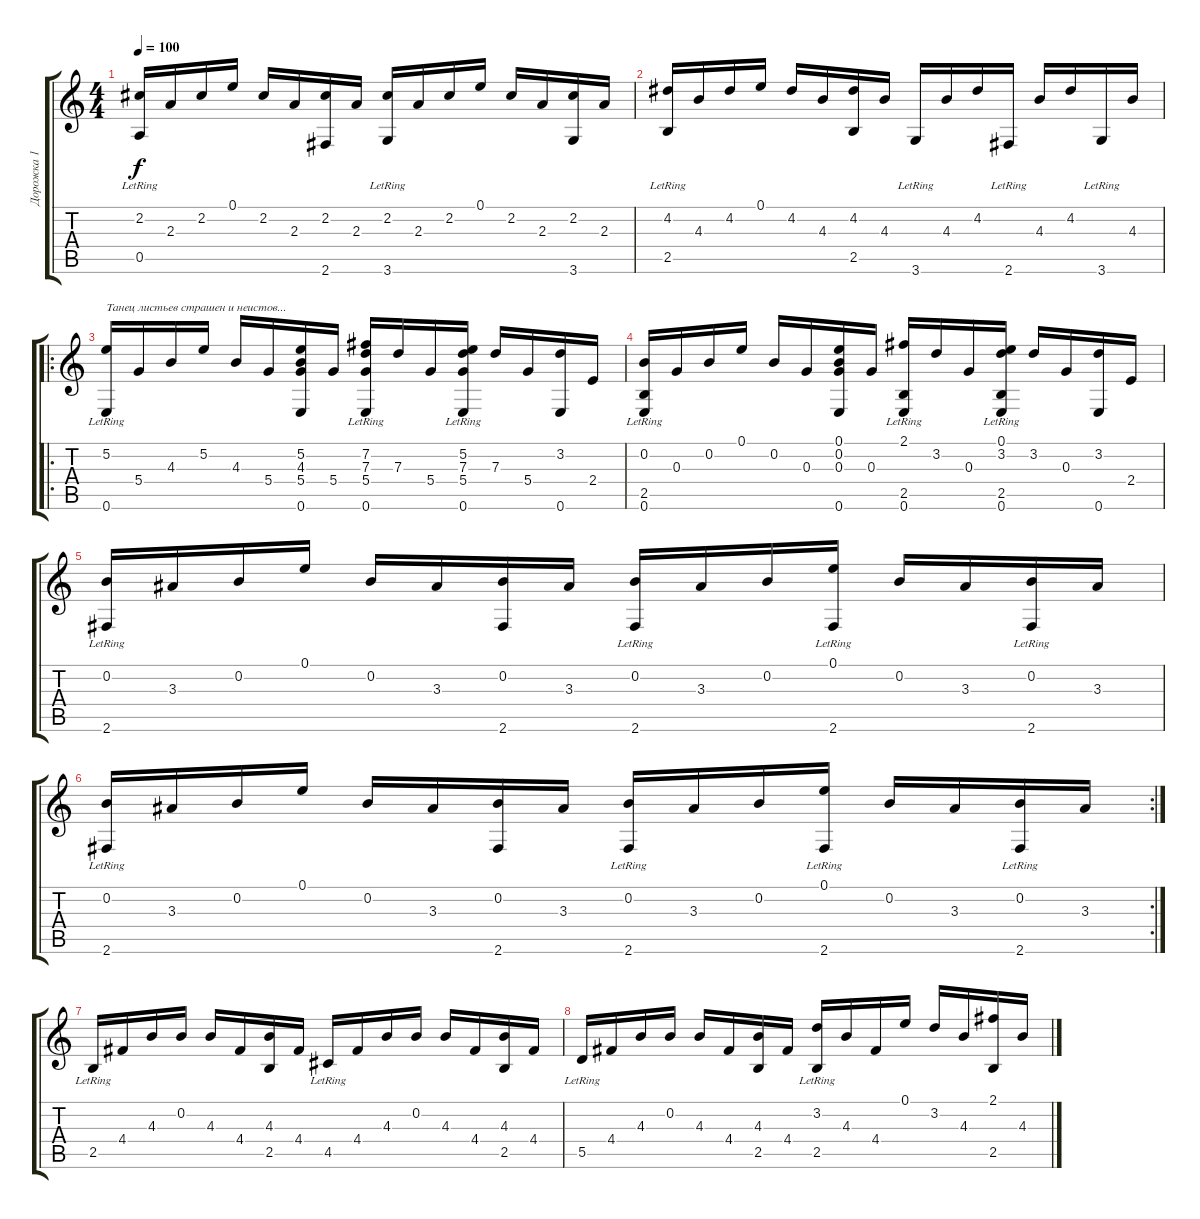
\track ("Дорожка 1" "Дорожка 1") {instrument acousticguitarnylon}
\staff {score tabs}
\tuning (E4 B3 G3 D3 A2 E2) {hide}
\ts (4 4)
\tempo 100
\clef g2
\ks c
(2.2 0.5{lr}).16{dy f} 2.3.16 2.2.16 0.1.16 2.2.16 2.3.16 (2.2 2.6).16 2.3.16 (2.2 3.6{lr}).16 2.3.16 2.2.16 0.1.16 2.2.16 2.3.16 (2.2 3.6).16 2.3.16 |
(4.2 2.5{lr}).16 4.3.16 4.2.16 0.1.16 4.2.16 4.3.16 (4.2 2.5).16 4.3.16 3.6{lr}.16 4.3.16 4.2.16 2.6{lr}.16 4.3.16 4.2.16 3.6{lr}.16 4.3.16 |
\ro
(5.2 0.6{lr}).16{txt "Танец листьев страшен и неистов..."} 5.4.16 4.3.16 5.2.16 4.3.16 5.4.16 (5.2 4.3 5.4 0.6).16 5.4.16 (7.2 7.3 5.4 0.6{lr}).16 7.3.16 5.4.16 (5.2 7.3 5.4 0.6{lr}).16 7.3.16 5.4.16 (3.2 0.6).16 2.4.16 |
(0.2 2.5 0.6{lr}).16 0.3.16 0.2.16 0.1.16 0.2.16 0.3.16 (0.1 0.2 0.3 0.6).16 0.3.16 (2.1 2.5 0.6{lr}).16 3.2.16 0.3.16 (0.1 3.2 2.5 0.6{lr}).16 3.2.16 0.3.16 (3.2 0.6).16 2.4.16 |
(0.2 2.6{lr}).16 3.3.16 0.2.16 0.1.16 0.2.16 3.3.16 (0.2 2.6).16 3.3.16 (0.2 2.6{lr}).16 3.3.16 0.2.16 (0.1 2.6{lr}).16 0.2.16 3.3.16 (0.2 2.6{lr}).16 3.3.16 |
\rc 2
(0.2 2.6{lr}).16 3.3.16 0.2.16 0.1.16 0.2.16 3.3.16 (0.2 2.6).16 3.3.16 (0.2 2.6{lr}).16 3.3.16 0.2.16 (0.1 2.6{lr}).16 0.2.16 3.3.16 (0.2 2.6{lr}).16 3.3.16 |
2.5{lr}.16 4.4.16 4.3.16 0.2.16 4.3.16 4.4.16 (4.3 2.5).16 4.4.16 4.5{lr}.16 4.4.16 4.3.16 0.2.16 4.3.16 4.4.16 (4.3 2.5).16 4.4.16 |
5.5{lr}.16 4.4.16 4.3.16 0.2.16 4.3.16 4.4.16 (4.3 2.5).16 4.4.16 (3.2 2.5{lr}).16 4.3.16 4.4.16 0.1.16 3.2.16 4.3.16 (2.1 2.5).16 4.3.16
